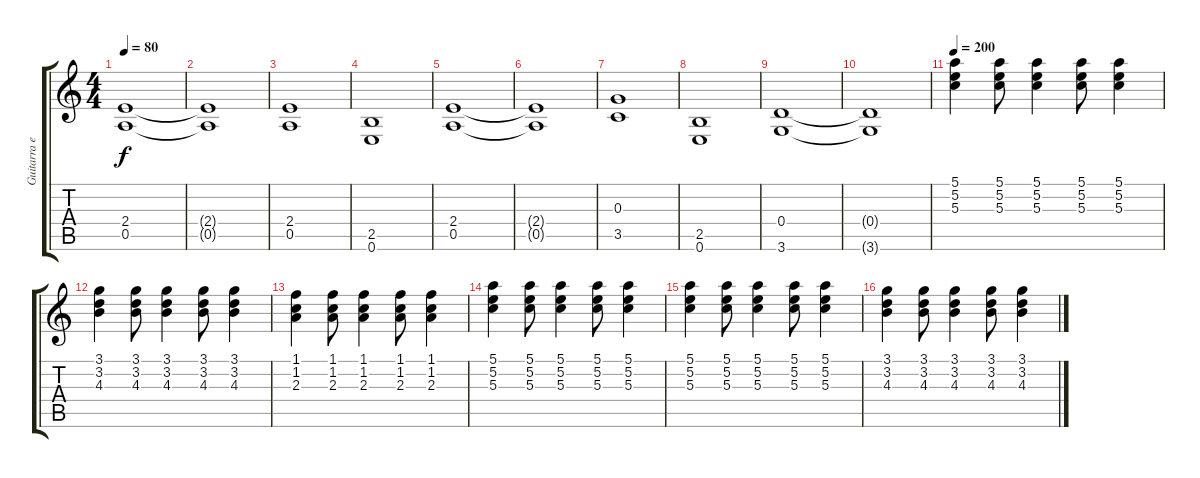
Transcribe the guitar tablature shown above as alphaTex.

\track ("Guitarra eléctrica" "Guitarra e") {instrument distortionguitar}
\staff {score tabs}
\tuning (E4 B3 G3 D3 A2 E2) {hide}
\ts (4 4)
\tempo 80
\clef g2
\ks c
(2.4 0.5).1{dy f} |
(2.4{t} 0.5{t}).1 |
(2.4 0.5).1 |
(2.5 0.6).1 |
(2.4 0.5).1 |
(2.4{t} 0.5{t}).1 |
(0.3 3.5).1 |
(2.5 0.6).1 |
(0.4 3.6).1 |
(0.4{t} 3.6{t}).1 |
\tempo 200
(5.1 5.2 5.3).4 (5.1 5.2 5.3).8 (5.1 5.2 5.3).4 (5.1 5.2 5.3).8 (5.1 5.2 5.3).4 |
(3.1 3.2 4.3).4 (3.1 3.2 4.3).8 (3.1 3.2 4.3).4 (3.1 3.2 4.3).8 (3.1 3.2 4.3).4 |
(1.1 1.2 2.3).4 (1.1 1.2 2.3).8 (1.1 1.2 2.3).4 (1.1 1.2 2.3).8 (1.1 1.2 2.3).4 |
(5.1 5.2 5.3).4 (5.1 5.2 5.3).8 (5.1 5.2 5.3).4 (5.1 5.2 5.3).8 (5.1 5.2 5.3).4 |
(5.1 5.2 5.3).4 (5.1 5.2 5.3).8 (5.1 5.2 5.3).4 (5.1 5.2 5.3).8 (5.1 5.2 5.3).4 |
(3.1 3.2 4.3).4 (3.1 3.2 4.3).8 (3.1 3.2 4.3).4 (3.1 3.2 4.3).8 (3.1 3.2 4.3).4
